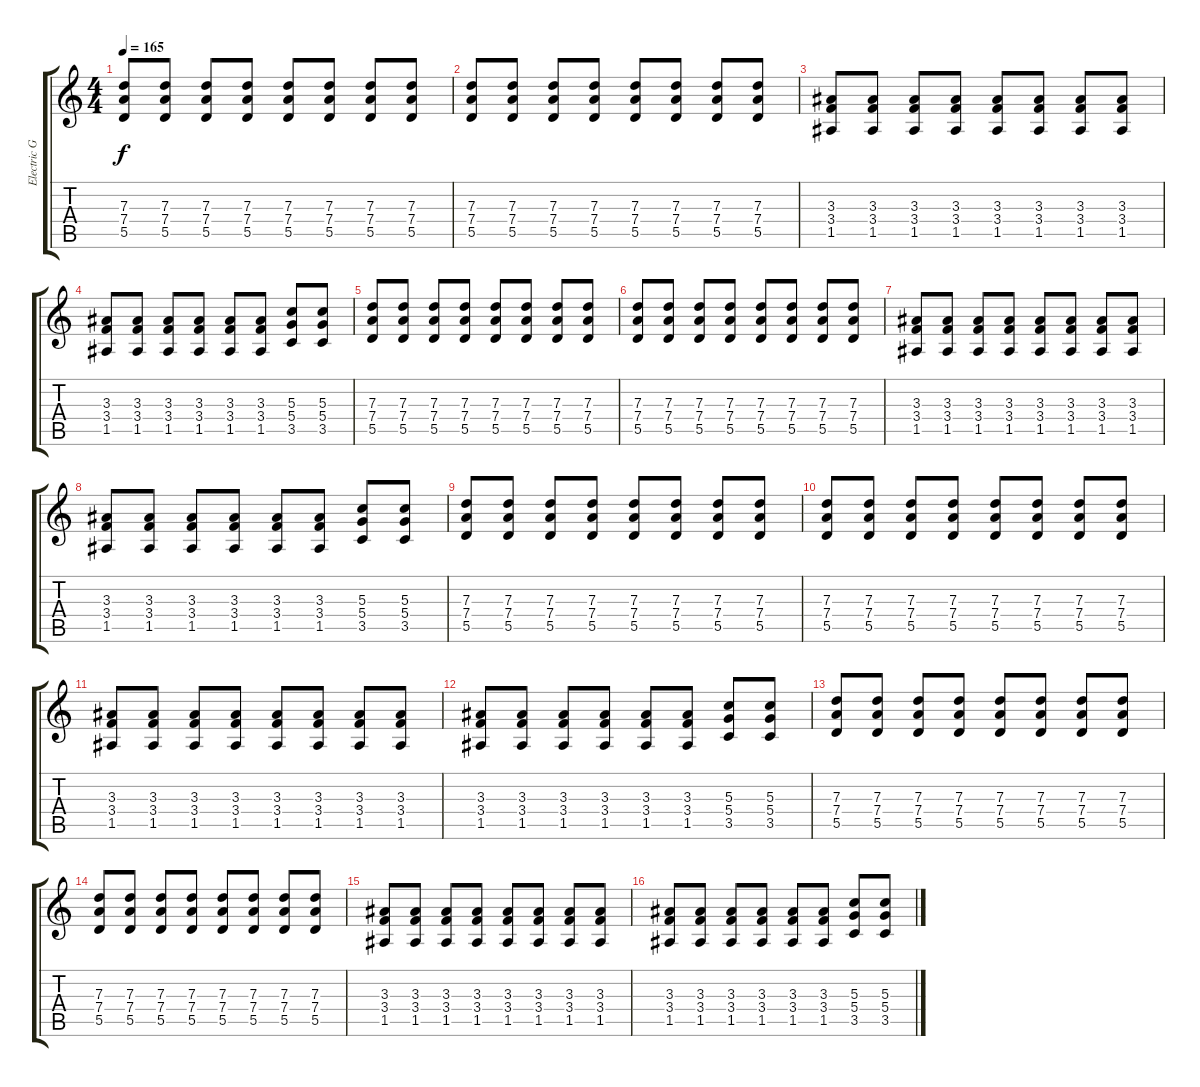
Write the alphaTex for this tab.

\track ("Electric Guitar" "Electric G") {instrument distortionguitar}
\staff {score tabs}
\tuning (E4 B3 G3 D3 A2 D2) {hide}
\ts (4 4)
\tempo 165
\clef g2
\ks c
(7.3 7.4 5.5).8{dy f} (7.3 7.4 5.5).8 (7.3 7.4 5.5).8 (7.3 7.4 5.5).8 (7.3 7.4 5.5).8 (7.3 7.4 5.5).8 (7.3 7.4 5.5).8 (7.3 7.4 5.5).8 |
(7.3 7.4 5.5).8 (7.3 7.4 5.5).8 (7.3 7.4 5.5).8 (7.3 7.4 5.5).8 (7.3 7.4 5.5).8 (7.3 7.4 5.5).8 (7.3 7.4 5.5).8 (7.3 7.4 5.5).8 |
(3.3 3.4 1.5).8 (3.3 3.4 1.5).8 (3.3 3.4 1.5).8 (3.3 3.4 1.5).8 (3.3 3.4 1.5).8 (3.3 3.4 1.5).8 (3.3 3.4 1.5).8 (3.3 3.4 1.5).8 |
(3.3 3.4 1.5).8 (3.3 3.4 1.5).8 (3.3 3.4 1.5).8 (3.3 3.4 1.5).8 (3.3 3.4 1.5).8 (3.3 3.4 1.5).8 (5.3 5.4 3.5).8 (5.3 5.4 3.5).8 |
(7.3 7.4 5.5).8 (7.3 7.4 5.5).8 (7.3 7.4 5.5).8 (7.3 7.4 5.5).8 (7.3 7.4 5.5).8 (7.3 7.4 5.5).8 (7.3 7.4 5.5).8 (7.3 7.4 5.5).8 |
(7.3 7.4 5.5).8 (7.3 7.4 5.5).8 (7.3 7.4 5.5).8 (7.3 7.4 5.5).8 (7.3 7.4 5.5).8 (7.3 7.4 5.5).8 (7.3 7.4 5.5).8 (7.3 7.4 5.5).8 |
(3.3 3.4 1.5).8 (3.3 3.4 1.5).8 (3.3 3.4 1.5).8 (3.3 3.4 1.5).8 (3.3 3.4 1.5).8 (3.3 3.4 1.5).8 (3.3 3.4 1.5).8 (3.3 3.4 1.5).8 |
(3.3 3.4 1.5).8 (3.3 3.4 1.5).8 (3.3 3.4 1.5).8 (3.3 3.4 1.5).8 (3.3 3.4 1.5).8 (3.3 3.4 1.5).8 (5.3 5.4 3.5).8 (5.3 5.4 3.5).8 |
(7.3 7.4 5.5).8 (7.3 7.4 5.5).8 (7.3 7.4 5.5).8 (7.3 7.4 5.5).8 (7.3 7.4 5.5).8 (7.3 7.4 5.5).8 (7.3 7.4 5.5).8 (7.3 7.4 5.5).8 |
(7.3 7.4 5.5).8 (7.3 7.4 5.5).8 (7.3 7.4 5.5).8 (7.3 7.4 5.5).8 (7.3 7.4 5.5).8 (7.3 7.4 5.5).8 (7.3 7.4 5.5).8 (7.3 7.4 5.5).8 |
(3.3 3.4 1.5).8 (3.3 3.4 1.5).8 (3.3 3.4 1.5).8 (3.3 3.4 1.5).8 (3.3 3.4 1.5).8 (3.3 3.4 1.5).8 (3.3 3.4 1.5).8 (3.3 3.4 1.5).8 |
(3.3 3.4 1.5).8 (3.3 3.4 1.5).8 (3.3 3.4 1.5).8 (3.3 3.4 1.5).8 (3.3 3.4 1.5).8 (3.3 3.4 1.5).8 (5.3 5.4 3.5).8 (5.3 5.4 3.5).8 |
(7.3 7.4 5.5).8 (7.3 7.4 5.5).8 (7.3 7.4 5.5).8 (7.3 7.4 5.5).8 (7.3 7.4 5.5).8 (7.3 7.4 5.5).8 (7.3 7.4 5.5).8 (7.3 7.4 5.5).8 |
(7.3 7.4 5.5).8 (7.3 7.4 5.5).8 (7.3 7.4 5.5).8 (7.3 7.4 5.5).8 (7.3 7.4 5.5).8 (7.3 7.4 5.5).8 (7.3 7.4 5.5).8 (7.3 7.4 5.5).8 |
(3.3 3.4 1.5).8 (3.3 3.4 1.5).8 (3.3 3.4 1.5).8 (3.3 3.4 1.5).8 (3.3 3.4 1.5).8 (3.3 3.4 1.5).8 (3.3 3.4 1.5).8 (3.3 3.4 1.5).8 |
(3.3 3.4 1.5).8 (3.3 3.4 1.5).8 (3.3 3.4 1.5).8 (3.3 3.4 1.5).8 (3.3 3.4 1.5).8 (3.3 3.4 1.5).8 (5.3 5.4 3.5).8 (5.3 5.4 3.5).8
